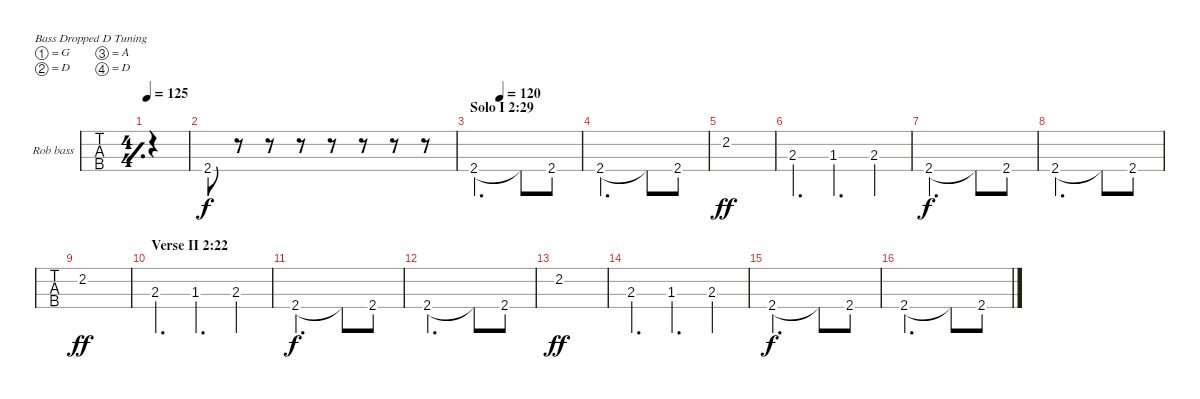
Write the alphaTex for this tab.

\defaultSystemsLayout 4
\bracketExtendMode groupsimilarinstruments
\firstSystemTrackNameOrientation horizontal
\otherSystemsTrackNameOrientation horizontal
\track ("Rob bass" "Rob bass") {instrument electricbassfinger}
\staff {tabs}
\tuning (G2 D2 A1 D1)
\ts (4 4)
\tempo 125
\clef f4
\simile simple
\ks c
|
2.4.8 r.8 r.8 r.8 r.8 r.8 r.8 r.8 |
\section ("" "Solo I 2:29")
\tempo (120 0.25)
2.4.2{d dy f} 2.4{t}.8 2.4.8 |
2.4.2{d} 2.4{t}.8 2.4.8 |
2.2.1{dy ff} |
2.3.4{d} 1.3.4{d} 2.3.4 |
2.4.2{d dy f} 2.4{t}.8 2.4.8 |
2.4.2{d} 2.4{t}.8 2.4.8 |
2.2.1{dy ff} |
\section ("" "Verse II 2:22")
2.3.4{d} 1.3.4{d} 2.3.4 |
2.4.2{d dy f} 2.4{t}.8 2.4.8 |
2.4.2{d} 2.4{t}.8 2.4.8 |
2.2.1{dy ff} |
2.3.4{d} 1.3.4{d} 2.3.4 |
2.4.2{d dy f} 2.4{t}.8 2.4.8 |
2.4.2{d} 2.4{t}.8 2.4.8
